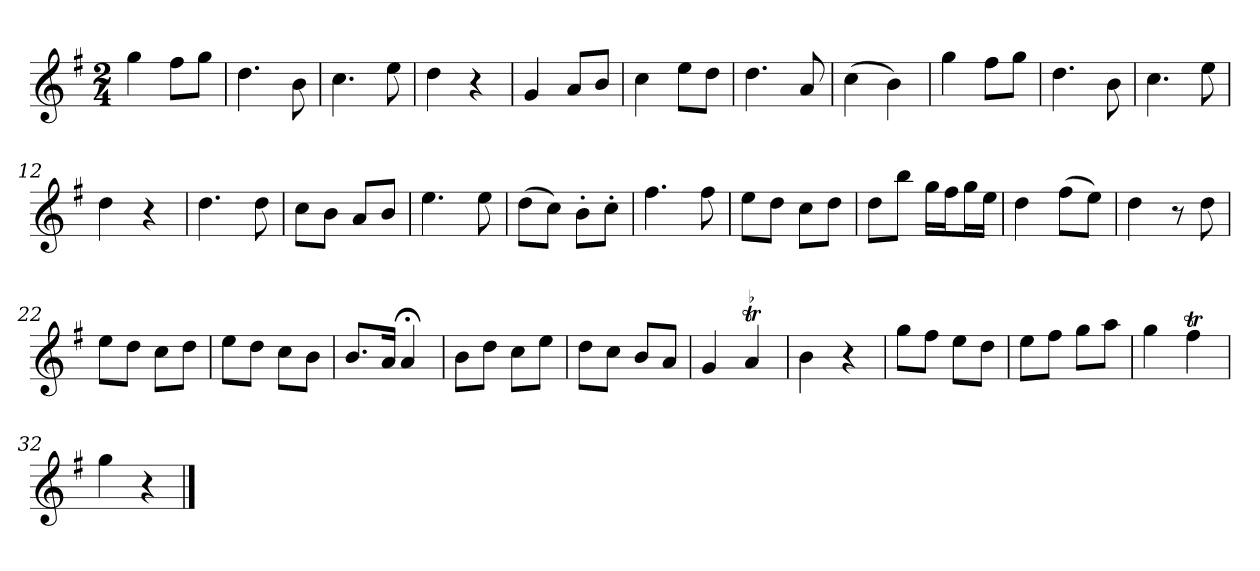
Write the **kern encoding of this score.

**kern
*part1
*staff1
*clefG2
*k[f#]
*G:
*M2/4
*MM120
=1
4gg
8ff#\L
8gg\J
=2
4.dd
8b
=3
4.cc
8ee
=4
4dd
4r
=5
4g
8a/L
8b/J
=6
4cc
8ee\L
8dd\J
=7
4.dd
8a
=8
(4cc
4b)
=9
4gg
8ff#\L
8gg\J
=10
4.dd
8b
=11
4.cc
8ee
=12
4dd
4r
=13
4.dd
8dd
=14
8cc\L
8b\J
8a/L
8b/J
=15
4.ee
8ee
=16
(8dd\L
8cc\J)
8b'\L
8cc'\J
=17
4.ff#
8ff#
=18
8ee\L
8dd\J
8cc\L
8dd\J
=19
8dd\L
8bb\J
16gg\LL
16ff#\J
16gg\L
16ee\JJ
=20
4dd
(8ff#\L
8ee\J)
=21
4dd
8r
8dd
=22
8ee\L
8dd\J
8cc\L
8dd\J
=23
8ee\L
8dd\J
8cc\L
8b\J
=24
8.b/L
16a/Jk
4a;<
=25
8b\L
8dd\J
8cc\L
8ee\J
=26
8dd\L
8cc\J
8b/L
8a/J
=27
4g
!LO:TR:acc=-
4at
=28
4b
4r
=29
8gg\L
8ff#\J
8ee\L
8dd\J
=30
8ee\L
8ff#\J
8gg\L
8aa\J
=31
4gg
4ff#t
=32
4gg
4r
==
*-
